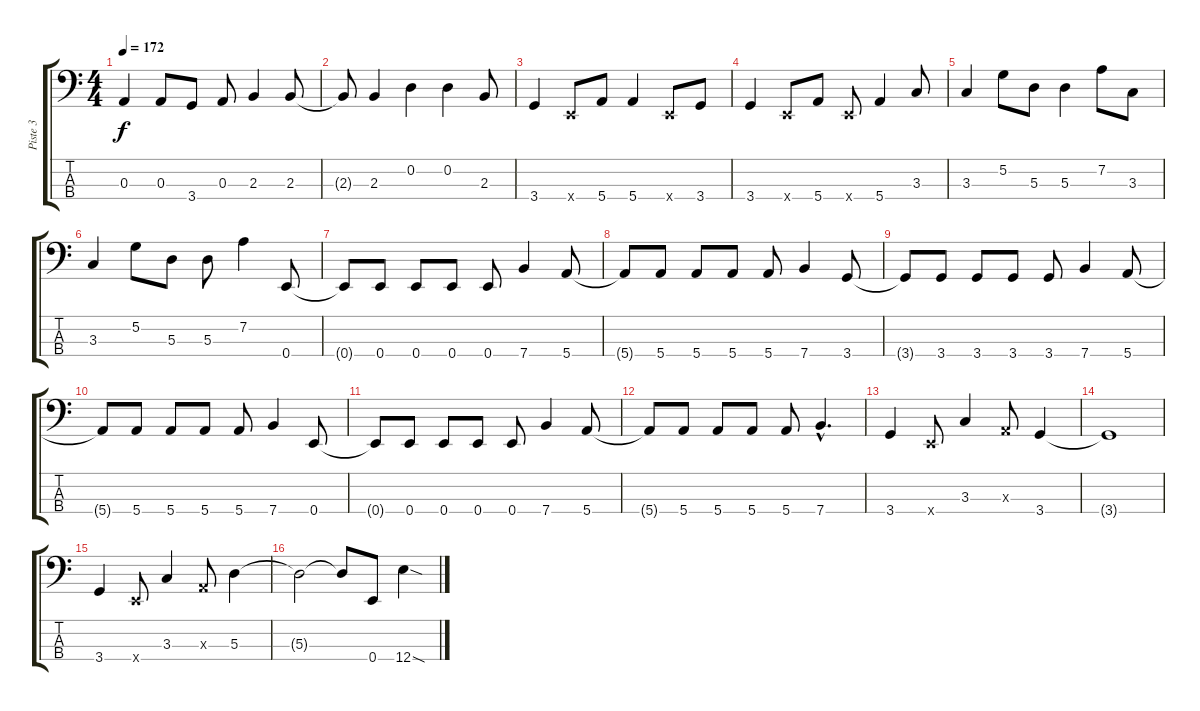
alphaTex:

\track ("Piste 3" "Piste 3") {instrument electricbasspick}
\staff {score tabs}
\tuning (G2 D2 A1 E1) {hide}
\ts (4 4)
\tempo 172
\clef f4
\ks c
0.3.4{dy f} 0.3.8 3.4.8 0.3.8 2.3.4 2.3.8 |
2.3{t}.8 2.3.4 0.2.4 0.2.4 2.3.8 |
3.4.4 0.4{x}.8 5.4.8 5.4.4 0.4{x}.8 3.4.8 |
3.4.4 0.4{x}.8 5.4.8 0.4{x}.8 5.4.4 3.3.8 |
3.3.4 5.2.8 5.3.8 5.3.4 7.2.8 3.3.8 |
3.3.4 5.2.8 5.3.8 5.3.8 7.2.4 0.4.8 |
0.4{t}.8 0.4.8 0.4.8 0.4.8 0.4.8 7.4.4 5.4.8 |
5.4{t}.8 5.4.8 5.4.8 5.4.8 5.4.8 7.4.4 3.4.8 |
3.4{t}.8 3.4.8 3.4.8 3.4.8 3.4.8 7.4.4 5.4.8 |
5.4{t}.8 5.4.8 5.4.8 5.4.8 5.4.8 7.4.4 0.4.8 |
0.4{t}.8 0.4.8 0.4.8 0.4.8 0.4.8 7.4.4 5.4.8 |
5.4{t}.8 5.4.8 5.4.8 5.4.8 5.4.8 7.4{hac}.4{d} |
3.4.4 0.4{x}.8 3.3.4 0.3{x}.8 3.4.4 |
3.4{t}.1 |
3.4.4 0.4{x}.8 3.3.4 0.3{x}.8 5.3.4 |
5.3{t}.2 5.3{t}.8 0.4.8 12.4{sod}.4
